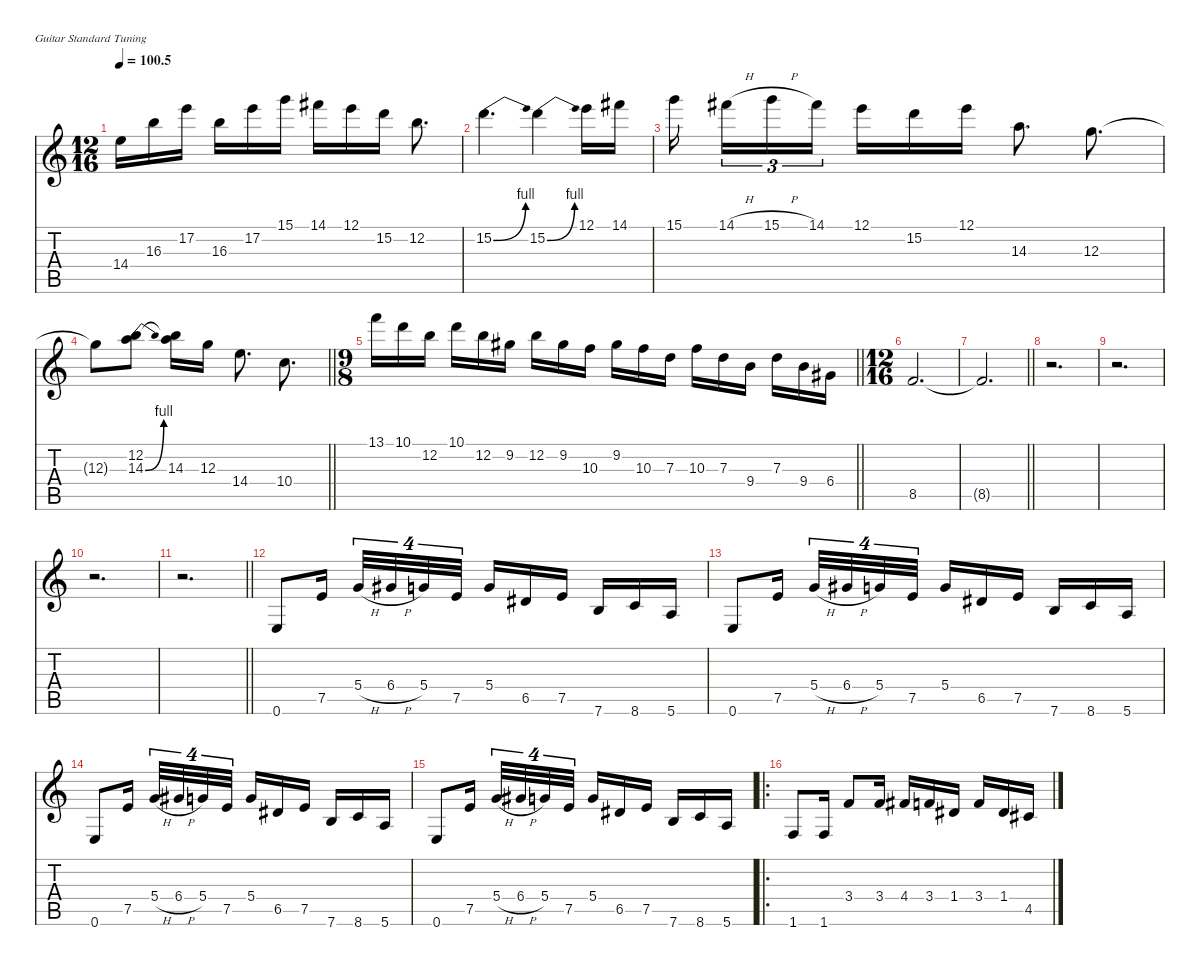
\defaultSystemsLayout 4
\hideDynamics
\bracketExtendMode nobrackets
\singleTrackTrackNamePolicy hidden
\multiTrackTrackNamePolicy hidden
\firstSystemTrackNameMode fullname
\firstSystemTrackNameOrientation horizontal
\otherSystemsTrackNameOrientation horizontal
\track ("Guitar" "dist.guit.") {instrument distortionguitar}
\staff {score tabs}
\tuning (E4 B3 G3 D3 A2 E2)
\ts (12 16)
\tempo
100.5
\accidentals auto
\clef g2
\ottava regular
\simile none
\ks c
14.4.16{dy f beam Down} 16.3.16{beam Down} 17.2.16{beam Down beam split} 16.3.16{beam Down} 17.2.16{beam Down} 15.1.16{beam Down} 14.1{acc #}.16{beam Down} 12.1.16{beam Down} 15.2.16{beam Down beam split} 12.2.8{d beam Down} |
15.2{be (bend 0 0 15 4)}.4{d beam Down} 15.2{be (bend 0 0 15 4)}.4{beam Down} 12.1.16{beam Down} 14.1{acc #}.16{beam Down} |
15.1.16{beam Down} 14.1{h acc #}.16{tu (3 2) beam Down} 15.1{h}.16{tu (3 2) beam Down} 14.1{acc #}.16{tu (3 2) beam Down} 12.1.16{beam Down beam merge} 15.2.16{beam Down beam merge} 12.1.16{beam Down} 14.3.8{d beam Down} 12.3.8{d beam Down} |
\barLineRight lightlight
12.3{t}.8{beam Down} (12.2 14.3{be (bend 0 0 15 4)}).8{beam Down} (12.2{t} 14.3).16{beam Down} 12.3.16{beam Down} 14.4.8{d beam Down} 10.4.8{d beam Down} |
\ts (9 8)
\beaming (8 3 3)
\barLineRight lightlight
13.1.16{dy ff beam Down} 10.1.16{beam Down} 12.2.16{beam Down beam split} 10.1.16{beam Down} 12.2.16{beam Down} 9.2{acc #}.16{beam Down} 12.2.16{beam Down} 9.2{acc #}.16{beam Down} 10.3.16{beam Down beam split} 9.2{acc #}.16{beam Down} 10.3.16{beam Down} 7.3.16{beam Down} 10.3.16{beam Down beam merge} 7.3.16{beam Down beam merge} 9.4.16{beam Down beam split} 7.3.16{beam Down beam merge} 9.4.16{beam Down beam merge} 6.4{acc #}.16{beam Down} |
\ts (12 16)
\beaming (8 3 3)
8.5.2{d beam Up} |
\barLineRight lightlight
8.5{t}.2{d dy f beam Up} |
r.2{d beam Down} |
r.2{d beam Down} |
r.2{d beam Down} |
\barLineRight lightlight
r.2{d beam Down} |
0.6.8{beam Up} 7.5.16{beam Up} 5.4{h}.32{tu (4 6) beam Up} 6.4{h acc #}.32{tu (4 6) beam Up} 5.4.32{tu (4 6) beam Up} 7.5.32{tu (4 6) beam Up} 5.4.16{beam Up} 6.5{acc #}.16{beam Up} 7.5.16{beam Up beam split} 7.6.16{beam Up} 8.6.16{beam Up} 5.6.16{beam Up} |
0.6.8{beam Up} 7.5.16{beam Up} 5.4{h}.32{tu (4 6) beam Up} 6.4{h acc #}.32{tu (4 6) beam Up} 5.4.32{tu (4 6) beam Up} 7.5.32{tu (4 6) beam Up} 5.4.16{beam Up} 6.5{acc #}.16{beam Up} 7.5.16{beam Up beam split} 7.6.16{beam Up} 8.6.16{beam Up} 5.6.16{beam Up} |
0.6.8{beam Up} 7.5.16{beam Up} 5.4{h}.32{tu (4 6) beam Up} 6.4{h acc #}.32{tu (4 6) beam Up} 5.4.32{tu (4 6) beam Up} 7.5.32{tu (4 6) beam Up} 5.4.16{beam Up} 6.5{acc #}.16{beam Up} 7.5.16{beam Up beam split} 7.6.16{beam Up} 8.6.16{beam Up} 5.6.16{beam Up} |
0.6.8{beam Up} 7.5.16{beam Up} 5.4{h}.32{tu (4 6) beam Up} 6.4{h acc #}.32{tu (4 6) beam Up} 5.4.32{tu (4 6) beam Up} 7.5.32{tu (4 6) beam Up} 5.4.16{beam Up} 6.5{acc #}.16{beam Up} 7.5.16{beam Up beam split} 7.6.16{beam Up} 8.6.16{beam Up} 5.6.16{beam Up} |
\ro
1.6.8{beam Up} 1.6.16{beam Up beam split} 3.4.8{beam Up} 3.4.16{beam Up} 4.4{acc #}.16{beam Up} 3.4.16{beam Up} 1.4{acc #}.16{beam Up beam split} 3.4.16{beam Up} 1.4{acc #}.16{beam Up} 4.5{acc #}.16{beam Up}
